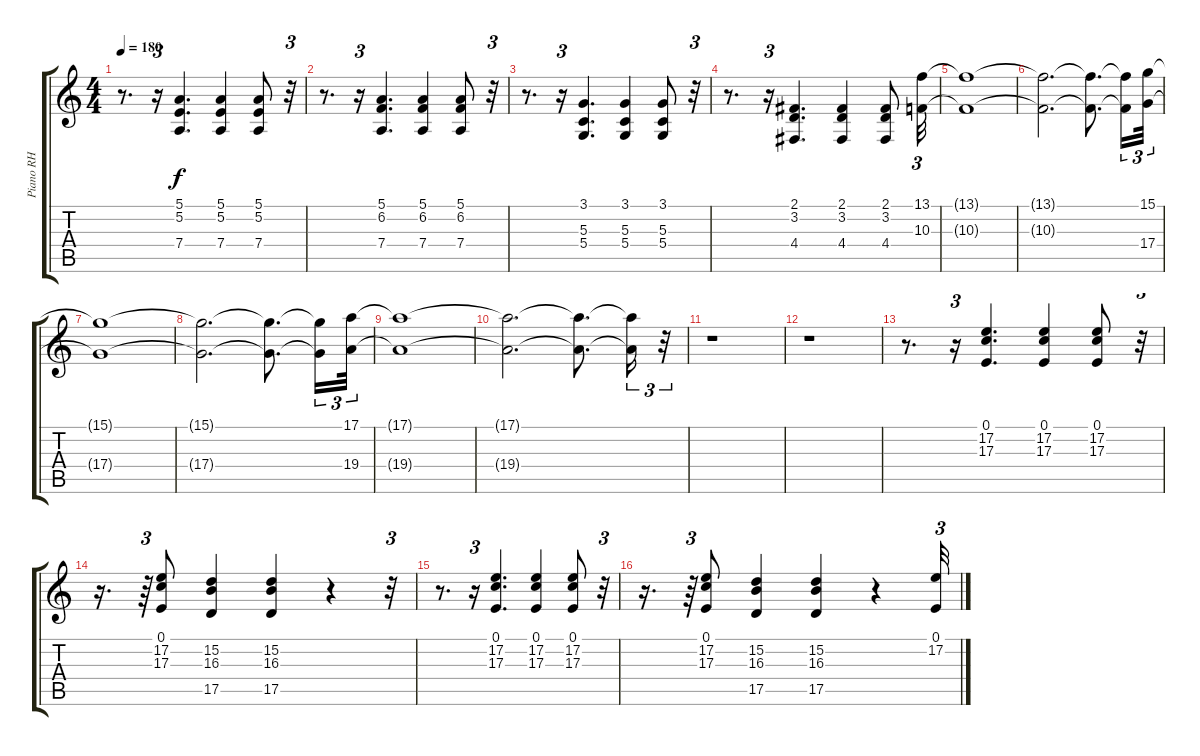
\track ("Piano RH" "Piano RH") {instrument acousticgrandpiano}
\staff {score tabs}
\tuning (E4 B3 G3 D3 A2 E2) {hide}
\ts (4 4)
\tempo 180
\clef g2
\ks c
r.8{d dy f} r.16{tu (3 2)} (5.1 5.2 7.4).4{d} (5.1 5.2 7.4).4 (5.1 5.2 7.4).8 r.32{tu (3 2)} |
r.8{d} r.16{tu (3 2)} (5.1 6.2 7.4).4{d} (5.1 6.2 7.4).4 (5.1 6.2 7.4).8 r.32{tu (3 2)} |
r.8{d} r.16{tu (3 2)} (3.1 5.3 5.4).4{d} (3.1 5.3 5.4).4 (3.1 5.3 5.4).8 r.32{tu (3 2)} |
r.8{d} r.16{tu (3 2)} (2.1 3.2 4.4).4{d} (2.1 3.2 4.4).4 (2.1 3.2 4.4).8 (13.1 10.3).32{tu (3 2)} |
(13.1{t} 10.3{t}).1 |
(13.1{t} 10.3{t}).2{d} (13.1{t} 10.3{t}).8{d} (13.1{t} 10.3{t}).16{tu (3 2)} (15.1 17.4).32{tu (3 2)} |
(15.1{t} 17.4{t}).1 |
(15.1{t} 17.4{t}).2{d} (15.1{t} 17.4{t}).8{d} (15.1{t} 17.4{t}).16{tu (3 2)} (17.1 19.4).32{tu (3 2)} |
(17.1{t} 19.4{t}).1 |
(17.1{t} 19.4{t}).2{d} (17.1{t} 19.4{t}).8{d} (17.1{t} 19.4{t}).16{tu (3 2)} r.32{tu (3 2)} |
r.1 |
r.1 |
r.8{d} r.16{tu (3 2)} (0.1 17.2 17.3).4{d} (0.1 17.2 17.3).4 (0.1 17.2 17.3).8 r.32{tu (3 2)} |
r.16{d} r.64{tu (3 2)} (0.1 17.2 17.3).8 (15.2 16.3 17.5).4 (15.2 16.3 17.5).4 r.4 r.32{tu (3 2)} |
r.8{d} r.16{tu (3 2)} (0.1 17.2 17.3).4{d} (0.1 17.2 17.3).4 (0.1 17.2 17.3).8 r.32{tu (3 2)} |
r.16{d} r.64{tu (3 2)} (0.1 17.2 17.3).8 (15.2 16.3 17.5).4 (15.2 16.3 17.5).4 r.4 (0.1 17.2).32{tu (3 2)}
